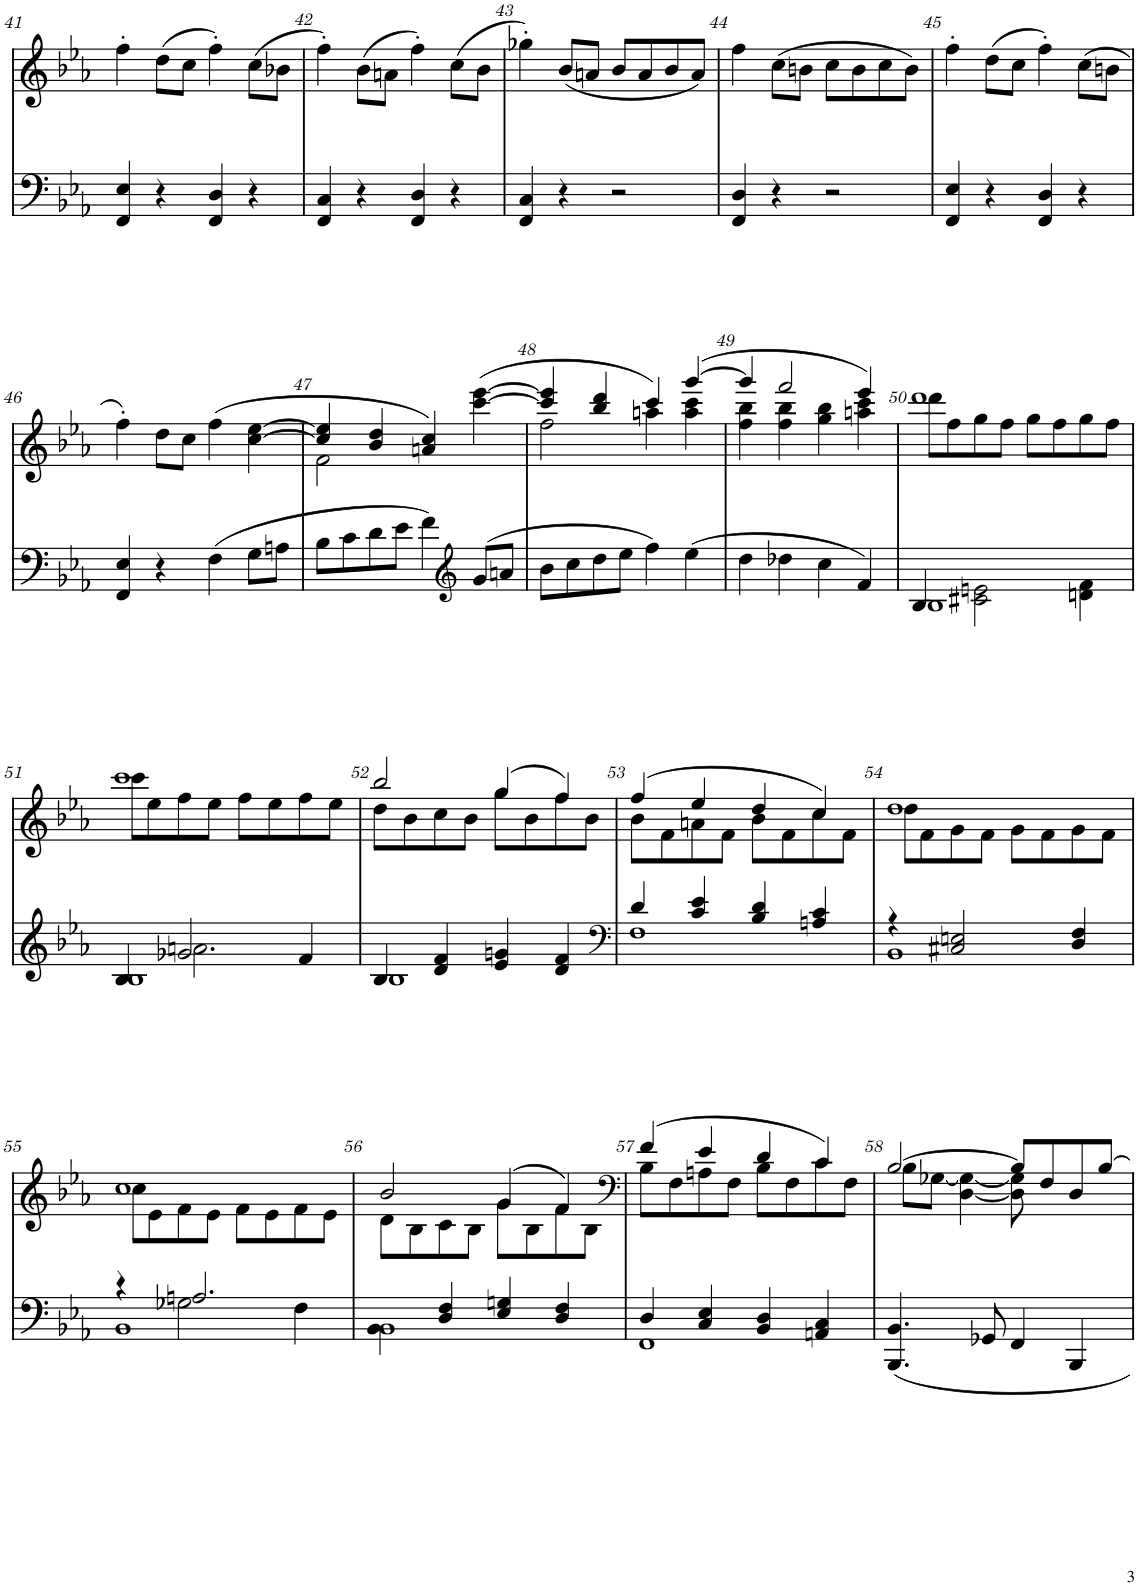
**kern	**kern
*part2	*part1
*staff2	*staff1
*I"piano	*I"piano
*I'Pno	*I'Pno
!!LO:PB:g=z
*clefF4	*clefG2
*k[b-e-a-]	*k[b-e-a-]
*E-:	*E-:
*M2/2	*M2/2
*met(c|)	*met(c|)
=41	=41
4FF/ 4E-/	4ff'\
4r	(8dd\L
.	8cc\J
4FF/ 4D/	4ff'\)
4r	(8cc\L
.	8b-X\J
=42	=42
4FF/ 4C/	4ff'\)
4r	(8b-\L
.	8an\J
4FF/ 4D/	4ff'\)
4r	(8cc\L
.	8b-\J
=43	=43
4FF/ 4C/	4gg-X'\)
4r	(8b-/L
.	8an/J
2r	8b-/L
.	8a/
.	8b-/
.	8a/J)
=44	=44
4FF/ 4D/	4ff\
4r	(8cc\L
.	8bn\J
2r	8cc\L
.	8b\
.	8cc\
.	8b\J)
=45	=45
4FF/ 4E-/	4ff'\
4r	(8dd\L
.	8cc\J
4FF/ 4D/	4ff'\)
4r	(8cc\L
.	8bn\J
!!LO:LB:g=z
=46	=46
4FF/ 4E-/	4ff'\)
4r	8dd\L
.	8cc\J
(4F\	(4ff\
8G\L	[>4cc\ [>4ee-\
8An\J	.
=47	=47
*	*^
8B-\L	4cc/] 4ee-/]	2f\
8c\	.	.
8d\	4b-/ 4dd/	.
8e-\J	.	.
4f\)	4an/ 4cc/)	2ryy
*clefG2	*	*
(>8g/L	(>[>4ccc\ [>4eee-\	.
8an/J	.	.
=48	=48	=48
8b-\L	4ccc/] 4eee-/]	2ff\
8cc\	.	.
8dd\	4bb-/ 4ddd/	.
8ee-\J	.	.
4ff\)	4ccc/)	4aan\
(4ee-\	([4ggg/	4aa\ 4ccc\
=49	=49	=49
4dd\	4ggg/]	4ff\ 4bb-\
4dd-X\	2fff/	4ff\ 4bb-\
4cc\	.	4gg\ 4bb-\
4f/)	4eee-/)	4aan\ 4ccc\
=50	=50	=50
*^	*	*
4B-/	1B-	1ddd	8ddd\L
.	.	.	8ff\
2c#X\ 2en\	.	.	8gg\
.	.	.	8ff\J
.	.	.	8gg\L
.	.	.	8ff\
4dn\ 4f\	.	.	8gg\
.	.	.	8ff\J
!!LO:LB:g=z	!!
=51	=51	=51	=51
*	*^	*	*
4B-/	4ryy	1B-	1ccc	8ccc\L
.	.	.	.	8ee-\
2g-X/	2.an\	.	.	8ff\
.	.	.	.	8ee-\J
.	.	.	.	8ff\L
.	.	.	.	8ee-\
4f/	.	.	.	8ff\
.	.	.	.	8ee-\J
*	*v	*v	*	*
=52	=52	=52	=52
4B-/	1B-	2bb-/	8dd\L
.	.	.	8b-\
4d/ 4f/	.	.	8cc\
.	.	.	8b-\J
4e-/ 4gn/	.	(4gg/	8gg\L
.	.	.	8b-\
4d/ 4f/	.	4ff/)	8ff\
.	.	.	8b-\J
=53	=53	=53	=53
*clefF4	*	*	*
4d/	1F	(4ff/	8b-\L
.	.	.	8f\
4c/ 4e-/	.	4ee-/	8an\
.	.	.	8f\J
4B-/ 4d/	.	4dd/	8b-\L
.	.	.	8f\
4An/ 4c/	.	4cc/)	8cc\
.	.	.	8f\J
=54	=54	=54	=54
4r	1BB-	1dd	8dd\L
.	.	.	8f\
2C#X/ 2En/	.	.	8g\
.	.	.	8f\J
.	.	.	8g\L
.	.	.	8f\
4D/ 4F/	.	.	8g\
.	.	.	8f\J
!!LO:LB:g=z	!!
=55	=55	=55	=55
*	*^	*	*
4r	4ryy	1BB-	1cc	8cc\L
.	.	.	.	8e-\
2.An/	2G-X\	.	.	8f\
.	.	.	.	8e-\J
.	.	.	.	8f\L
.	.	.	.	8e-\
.	4F\	.	.	8f\
.	.	.	.	8e-\J
*	*v	*v	*	*
=56	=56	=56	=56
4BB-\	1BB-	2b-/	8d\L
.	.	.	8B-\
4D/ 4F/	.	.	8c\
.	.	.	8B-\J
4E-/ 4Gn/	.	(4g/	8g\L
.	.	.	8B-\
4D/ 4F/	.	4f/)	8f\
.	.	.	8B-\J
=57	=57	=57	=57
*	*	*clefF4	*
4D/	1FF	(4f/	8B-\L
.	.	.	8F\
4C/ 4E-/	.	4e-/	8An\
.	.	.	8F\J
4BB-/ 4D/	.	4d/	8B-\L
.	.	.	8F\
4AAn/ 4C/	.	4c/)	8c\
.	.	.	8F\J
*v	*v	*	*
=58	=58	=58
4.BBB-/ 4.BB-/	[2B-/	8B-\L
.	.	[8G-X\J
.	.	[4D\ 4G-\_
8GG-X/	.	.
4FF/	8B-/L]	8D\] 8G-\]
.	8F/	4.ryy
4BBB-/	8D/	.
.	[8B-/J	.
*	*v	*v
=	=
*-	*-
